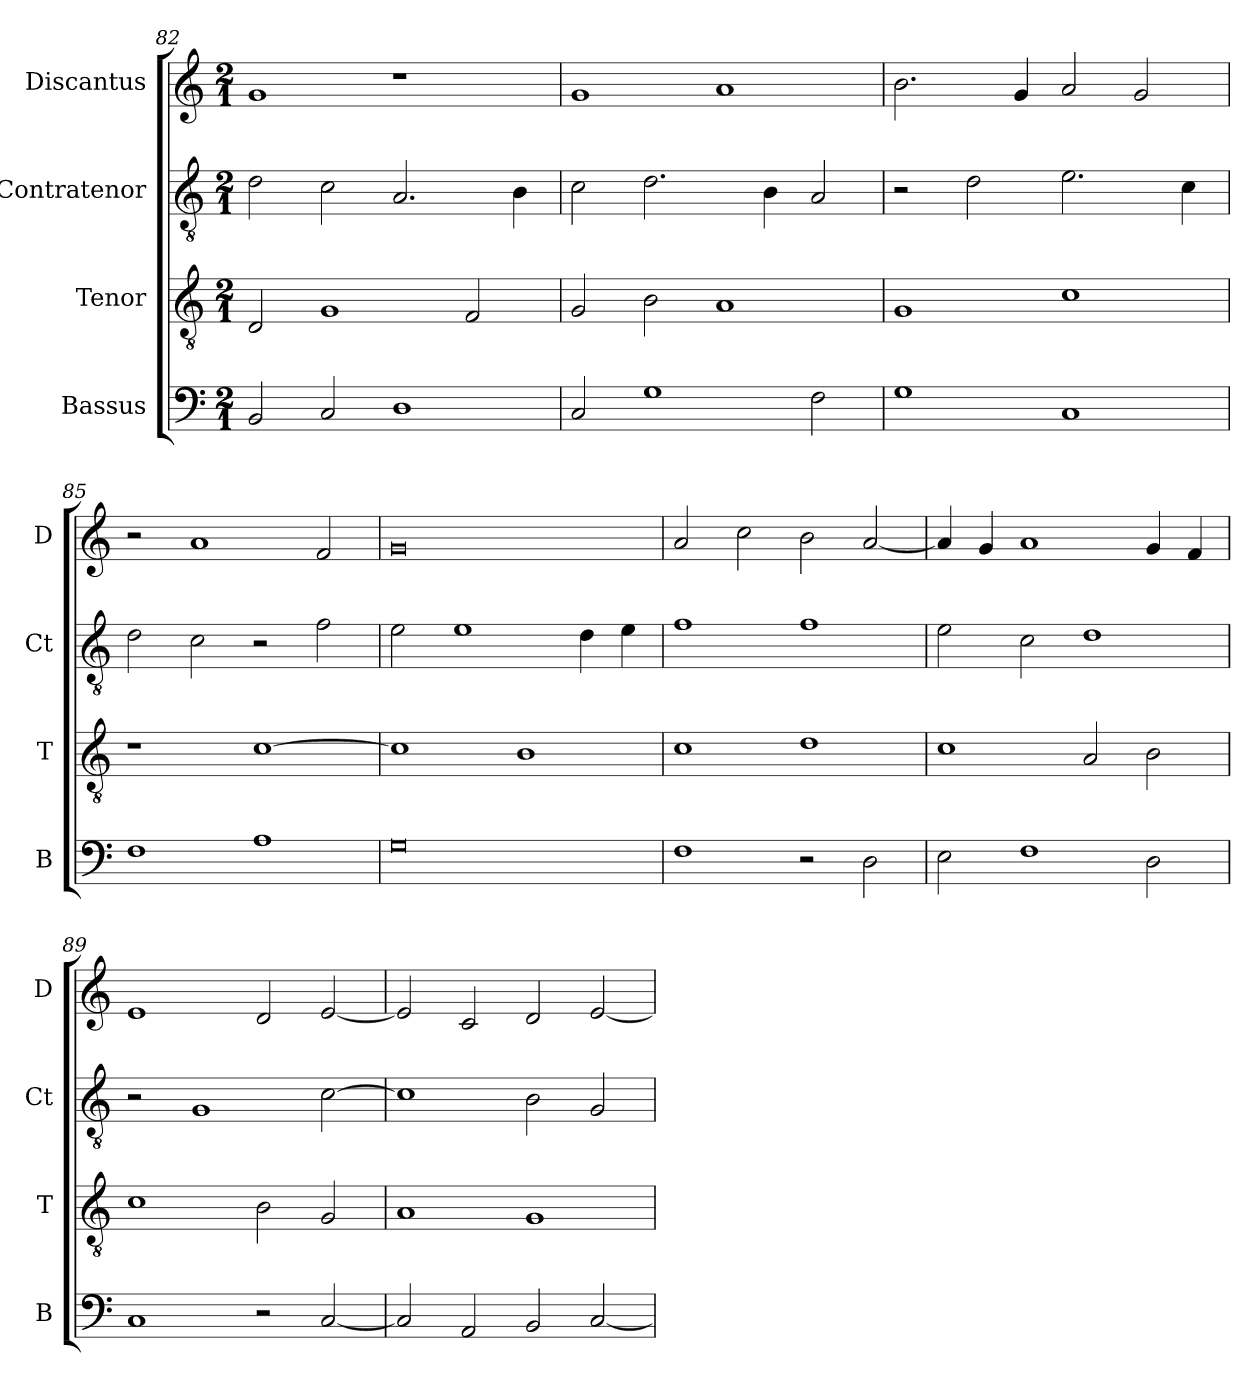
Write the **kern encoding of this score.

**kern	**kern	**kern	**kern
*part4	*part3	*part2	*part1
*staff4	*staff3	*staff2	*staff1
*I"Bassus	*I"Tenor	*I"Contratenor	*I"Discantus
*I'B	*I'T	*I'Ct	*I'D
*clefF4	*clefGv2	*clefGv2	*clefG2
*k[]	*k[]	*k[]	*k[]
*M2/1	*M2/1	*M2/1	*M2/1
=82	=82	=82	=82
2BB/	2D/	2d\	1g
2C/	1G	2c\	.
1D	.	2.A/	1r
.	2F/	.	.
.	.	4B\	.
=83	=83	=83	=83
2C/	2G/	2c\	1g
1G	2B\	2.d\	.
.	1A	.	1a
.	.	4B\	.
2F\	.	2A/	.
=84	=84	=84	=84
1G	1G	2r	2.b\
.	.	2d\	.
.	.	.	4g/
1C	1c	2.e\	2a/
.	.	.	2g/
.	.	4c\	.
=85	=85	=85	=85
1F	1r	2d\	2r
.	.	2c\	1a
1A	[1c	2r	.
.	.	2f\	2f/
=86	=86	=86	=86
0G	1c]	2e\	0g
.	.	1e	.
.	1B	.	.
.	.	4d\	.
.	.	4e\	.
=87	=87	=87	=87
1F	1c	1f	2a/
.	.	.	2cc\
2r	1d	1f	2b\
2D\	.	.	[2a/
=88	=88	=88	=88
2E\	1c	2e\	4a/]
.	.	.	4g/
1F	.	2c\	1a
.	2A/	1d	.
2D\	2B\	.	4g/
.	.	.	4f/
=89	=89	=89	=89
1C	1c	2r	1e
.	.	1G	.
2r	2B\	.	2d/
[2C/	2G/	[2c\	[2e/
=90	=90	=90	=90
2C/]	1A	1c]	2e/]
2AA/	.	.	2c/
2BB/	1G	2B\	2d/
[2C/	.	2G/	[2e/
=	=	=	=
*-	*-	*-	*-
